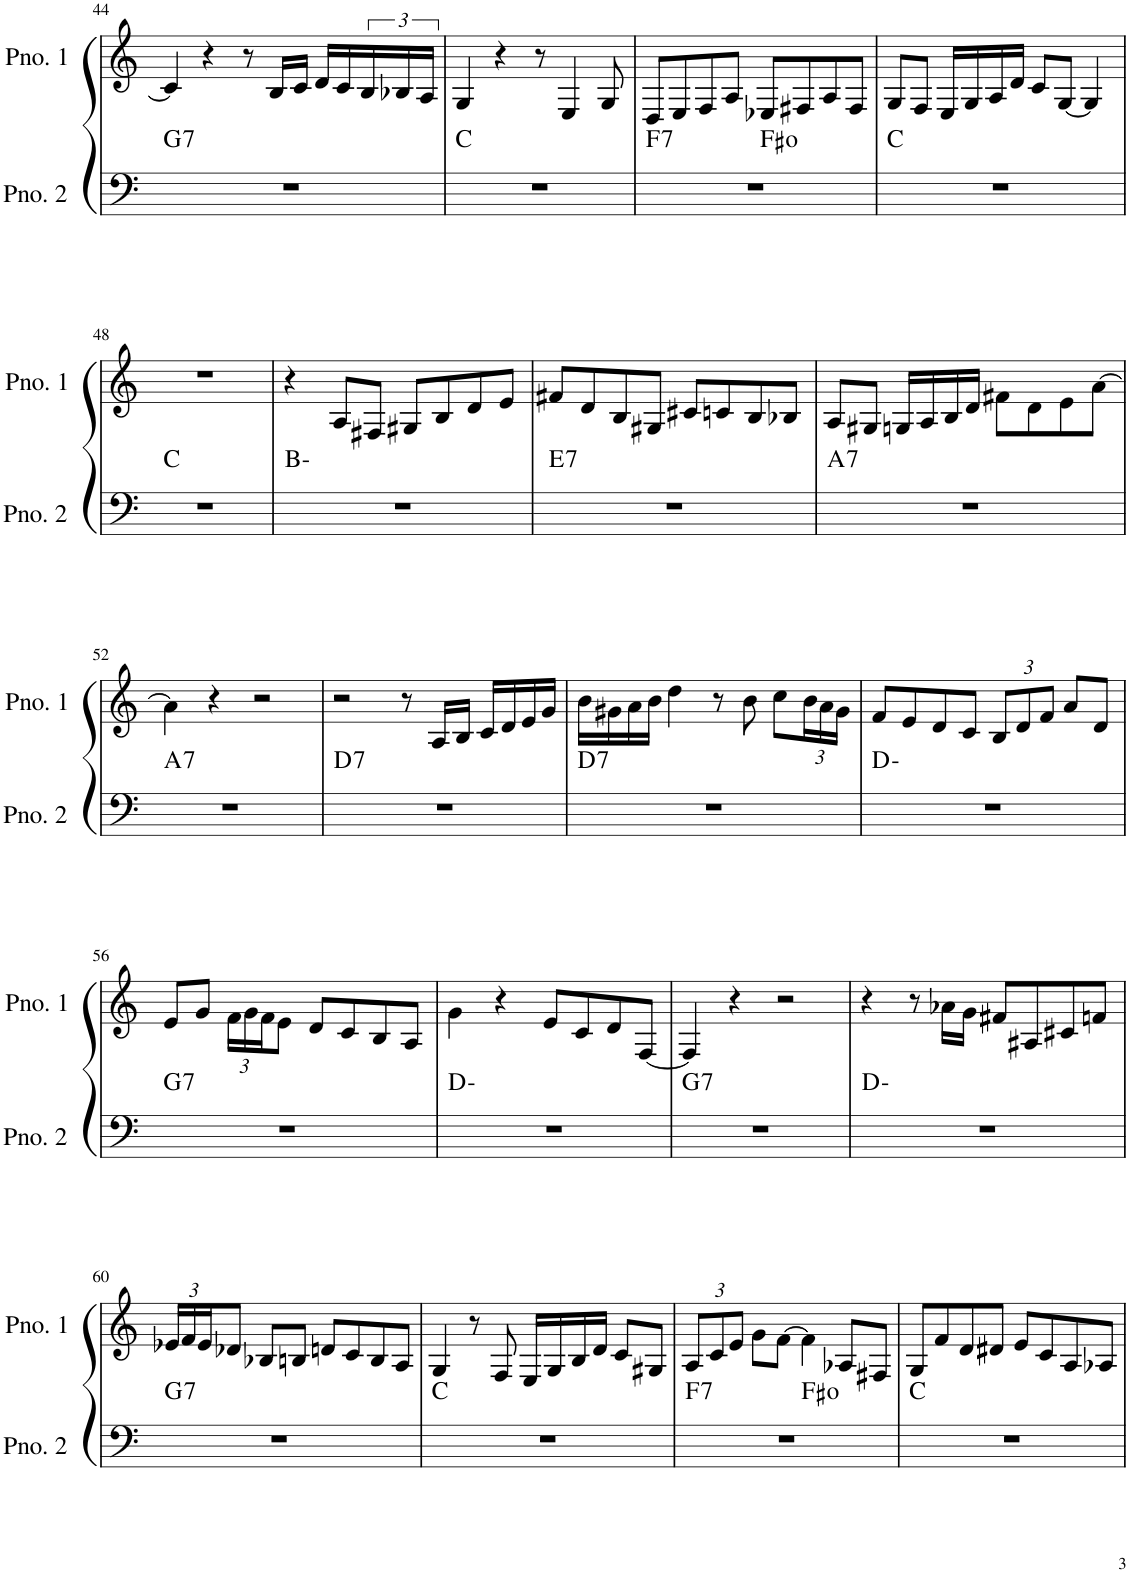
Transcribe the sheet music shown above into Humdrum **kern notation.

**kern	**harte	**kern
*part2	*part2	*part1
*staff2	*	*staff1
*I"ピアノ 2	*	*I"ピアノ 1
!!LO:PB:g=z
*clefF4	*	*clefG2
*k[]	*	*k[]
*M4/4	*	*M4/4
=44	=44	=44
!	!LO:H:kt=7	!
1r	G:7	4c/]
.	.	4r
.	.	8r
.	.	16B/LL
.	.	16c/JJ
.	.	16d/LL
.	.	16c/
.	.	24B/
.	.	24B-X/
.	.	24A/JJ
=45	=45	=45
1r	C:maj	4G/
.	.	4r
.	.	8r
.	.	4E/
.	.	8G/
=46	=46	=46
!	!LO:H:kt=7	!
*^	*	*
1r	2ryy	F:7	8D/L
.	.	.	8E/
.	.	.	8F/
.	.	.	8A/J
.	2ryy	F#:dim	8E-X/L
.	.	.	8F#X/
.	.	.	8A/
.	.	.	8F#/J
*v	*v	*	*
=47	=47	=47
1r	C:maj	8G/L
.	.	8F/J
.	.	16E/LL
.	.	16G/
.	.	16A/
.	.	16d/JJ
.	.	8c/L
.	.	[8G/J
.	.	4G/]
!!LO:LB:g=z
=48	=48	=48
1r	C:maj	1r
=49	=49	=49
1r	B:min	4r
.	.	8A/L
.	.	8F#X/J
.	.	8G#X/L
.	.	8B/
.	.	8d/
.	.	8e/J
=50	=50	=50
!	!LO:H:kt=7	!
1r	E:7	8f#X/L
.	.	8d/
.	.	8B/
.	.	8G#X/J
.	.	8c#X/L
.	.	8cn/
.	.	8B/
.	.	8B-X/J
=51	=51	=51
!	!LO:H:kt=7	!
1r	A:7	8A/L
.	.	8G#X/J
.	.	16Gn/LL
.	.	16A/
.	.	16B/
.	.	16d/JJ
.	.	8f#X\L
.	.	8d\
.	.	8e\
.	.	[8a\J
!!LO:LB:g=z
=52	=52	=52
!	!LO:H:kt=7	!
1r	A:7	4a\]
.	.	4r
.	.	2r
=53	=53	=53
!	!LO:H:kt=7	!
1r	D:7	2r
.	.	8r
.	.	16A/LL
.	.	16B/JJ
.	.	16c/LL
.	.	16d/
.	.	16e/
.	.	16g/JJ
=54	=54	=54
!	!LO:H:kt=7	!
1r	D:7	16b\LL
.	.	16g#X\
.	.	16a\
.	.	16b\JJ
.	.	4dd\
.	.	8r
.	.	8b\
.	.	8cc\L
*	*	*Xbrackettup
.	.	24b\L
.	.	24a\
.	.	24g#\JJ
=55	=55	=55
1r	D:min	8f/L
.	.	8e/
.	.	8d/
.	.	8c/J
.	.	12B/L
.	.	12d/
.	.	12f/J
.	.	8a/L
.	.	8d/J
!!LO:LB:g=z
=56	=56	=56
!	!LO:H:kt=7	!
1r	G:7	8e/L
.	.	8g/J
.	.	24f\LL
.	.	24g\
.	.	24f\J
.	.	8e\J
.	.	8d/L
.	.	8c/
.	.	8B/
.	.	8A/J
=57	=57	=57
1r	D:min	4g\
.	.	4r
.	.	8e/L
.	.	8c/
.	.	8d/
.	.	[8F/J
=58	=58	=58
!	!LO:H:kt=7	!
1r	G:7	4F/]
.	.	4r
.	.	2r
=59	=59	=59
1r	D:min	4r
.	.	8r
.	.	16a-X\LL
.	.	16g\JJ
.	.	8f#X/L
.	.	8A#X/
.	.	8c#X/
.	.	8fn/J
!!LO:LB:g=z
=60	=60	=60
!	!LO:H:kt=7	!
1r	G:7	24e-X/LL
.	.	24f/
.	.	24e-/J
.	.	8d-X/J
.	.	8B-X/L
.	.	8Bn/J
.	.	8dn/L
.	.	8c/
.	.	8B/
.	.	8A/J
=61	=61	=61
1r	C:maj	4G/
.	.	8r
.	.	8F/
.	.	16E/LL
.	.	16G/
.	.	16B/
.	.	16d/JJ
.	.	8c/L
.	.	8G#X/J
=62	=62	=62
!	!LO:H:kt=7	!
*^	*	*
1r	2ryy	F:7	12A/L
.	.	.	12c/
.	.	.	12e/J
.	.	.	8g\L
.	.	.	[8f\J
.	2ryy	F#:dim	4f\]
.	.	.	8A-X/L
.	.	.	8F#X/J
*v	*v	*	*
=63	=63	=63
1r	C:maj	8G/L
.	.	8f/
.	.	8d/
.	.	8d#X/J
.	.	8e/L
.	.	8c/
.	.	8A/
.	.	8A-X/J
=	=	=
*-	*-	*-
